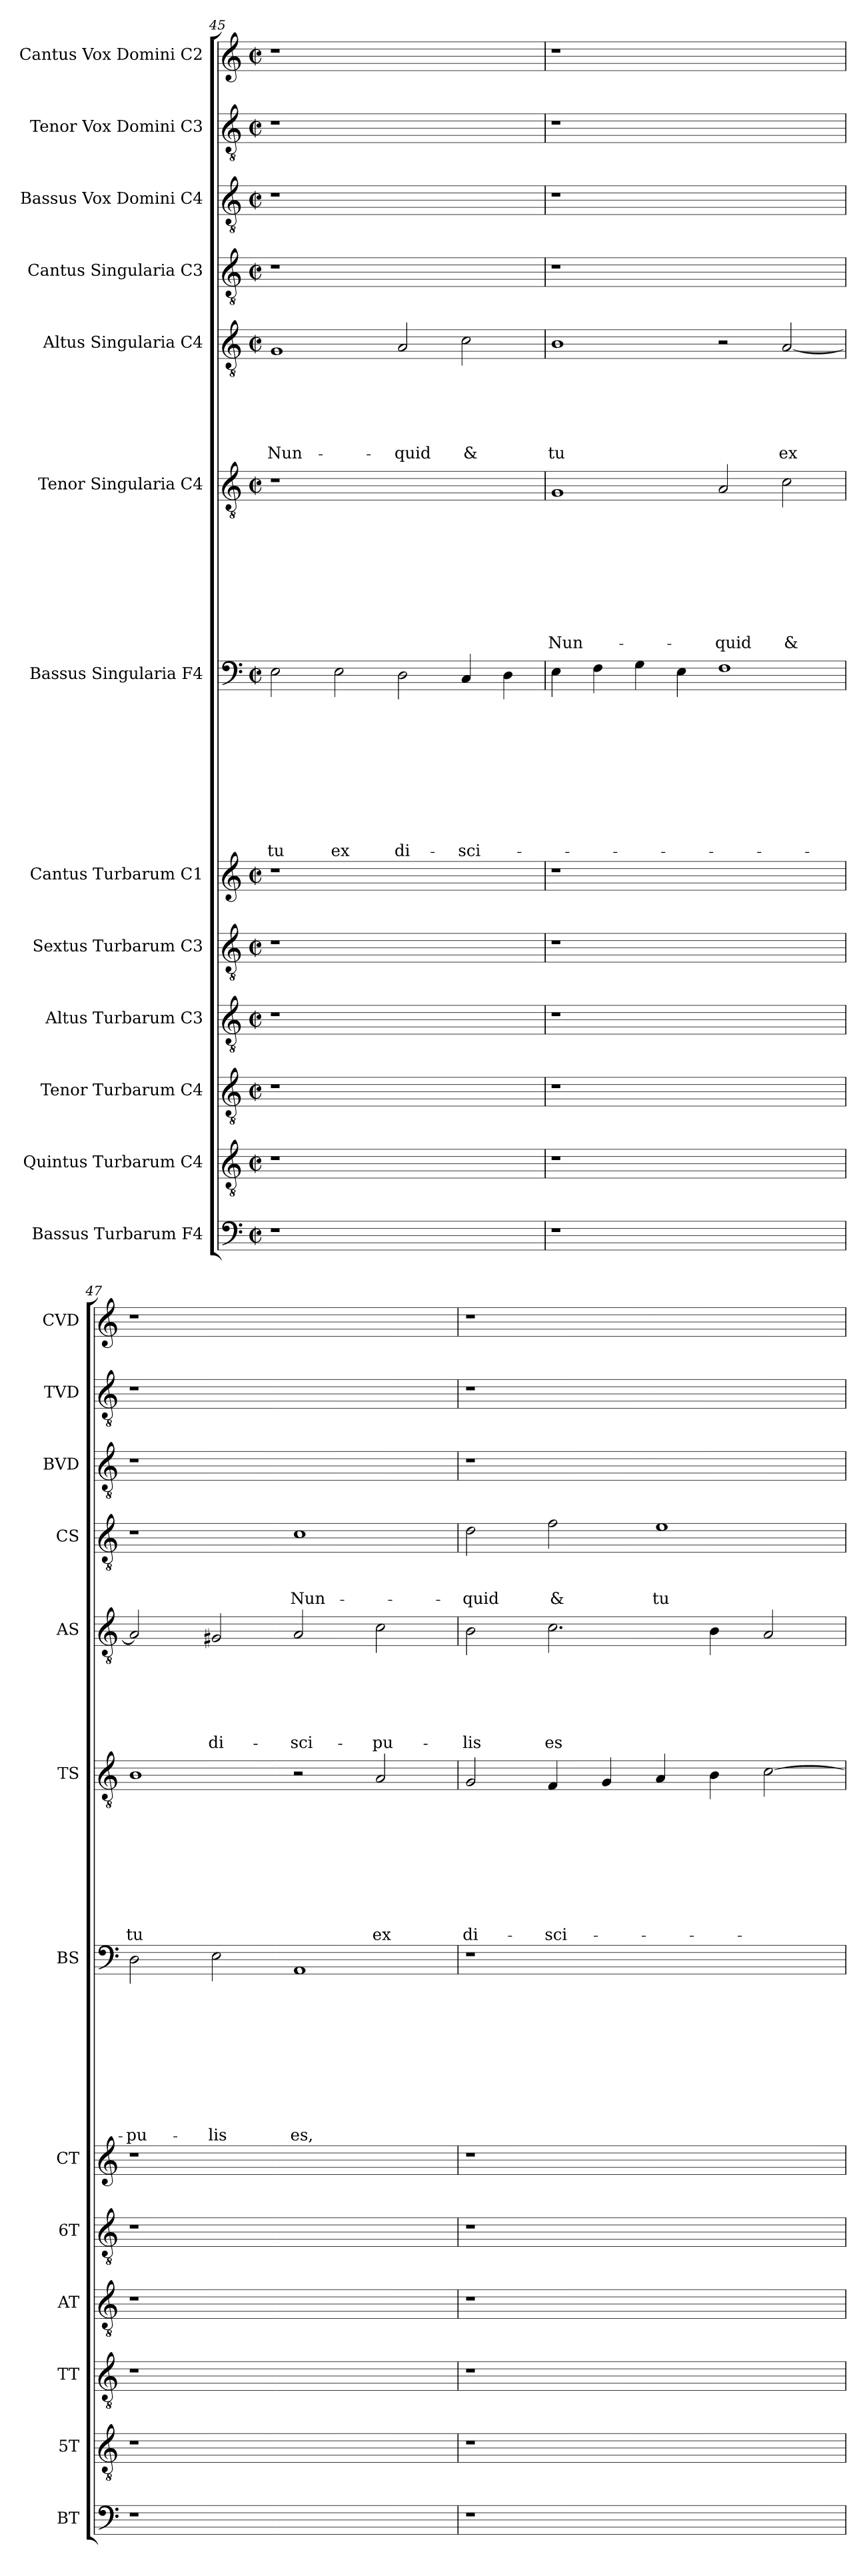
**kern	**kern	**kern	**kern	**kern	**kern	**kern	**text	**text	**text	**text	**text	**text	**text	**text	**text	**text	**kern	**text	**text	**text	**text	**text	**text	**text	**text	**text	**kern	**text	**text	**text	**text	**text	**text	**kern	**text	**text	**text	**kern	**kern	**kern
*part13	*part12	*part11	*part10	*part9	*part8	*part7	*part7	*part7	*part7	*part7	*part7	*part7	*part7	*part7	*part7	*part7	*part6	*part6	*part6	*part6	*part6	*part6	*part6	*part6	*part6	*part6	*part5	*part5	*part5	*part5	*part5	*part5	*part5	*part4	*part4	*part4	*part4	*part3	*part2	*part1
*staff13	*staff12	*staff11	*staff10	*staff9	*staff8	*staff7	*staff7	*staff7	*staff7	*staff7	*staff7	*staff7	*staff7	*staff7	*staff7	*staff7	*staff6	*staff6	*staff6	*staff6	*staff6	*staff6	*staff6	*staff6	*staff6	*staff6	*staff5	*staff5	*staff5	*staff5	*staff5	*staff5	*staff5	*staff4	*staff4	*staff4	*staff4	*staff3	*staff2	*staff1
*I"Bassus Turbarum F4	*I"Quintus  Turbarum C4	*I"Tenor Turbarum C4	*I"Altus Turbarum C3	*I"Sextus Turbarum C3	*I"Cantus  Turbarum C1	*I"Bassus Singularia F4	*	*	*	*	*	*	*	*	*	*	*I"Tenor  Singularia C4	*	*	*	*	*	*	*	*	*	*I"Altus Singularia C4	*	*	*	*	*	*	*I"Cantus  Singularia C3	*	*	*	*I"Bassus Vox Domini C4	*I"Tenor Vox Domini C3	*I"Cantus  Vox Domini C2
*I'BT	*I'5T	*I'TT	*I'AT	*I'6T	*I'CT	*I'BS	*	*	*	*	*	*	*	*	*	*	*I'TS	*	*	*	*	*	*	*	*	*	*I'AS	*	*	*	*	*	*	*I'CS	*	*	*	*I'BVD	*I'TVD	*I'CVD
*clefF4	*clefGv2	*clefGv2	*clefGv2	*clefGv2	*clefG2	*clefF4	*	*	*	*	*	*	*	*	*	*	*clefGv2	*	*	*	*	*	*	*	*	*	*clefGv2	*	*	*	*	*	*	*clefGv2	*	*	*	*clefGv2	*clefGv2	*clefG2
*k[]	*k[]	*k[]	*k[]	*k[]	*k[]	*k[]	*	*	*	*	*	*	*	*	*	*	*k[]	*	*	*	*	*	*	*	*	*	*k[]	*	*	*	*	*	*	*k[]	*	*	*	*k[]	*k[]	*k[]
*C:	*C:	*C:	*C:	*C:	*C:	*C:	*	*	*	*	*	*	*	*	*	*	*C:	*	*	*	*	*	*	*	*	*	*C:	*	*	*	*	*	*	*C:	*	*	*	*C:	*C:	*C:
*M2/2	*M2/2	*M2/2	*M2/2	*M2/2	*M2/2	*M2/2	*	*	*	*	*	*	*	*	*	*	*M2/2	*	*	*	*	*	*	*	*	*	*M2/2	*	*	*	*	*	*	*M2/2	*	*	*	*M2/2	*M2/2	*M2/2
*met(c|)	*met(c|)	*met(c|)	*met(c|)	*met(c|)	*met(c|)	*met(c|)	*	*	*	*	*	*	*	*	*	*	*met(c|)	*	*	*	*	*	*	*	*	*	*met(c|)	*	*	*	*	*	*	*met(c|)	*	*	*	*met(c|)	*met(c|)	*met(c|)
=45	=45	=45	=45	=45	=45	=45	=45	=45	=45	=45	=45	=45	=45	=45	=45	=45	=45	=45	=45	=45	=45	=45	=45	=45	=45	=45	=45	=45	=45	=45	=45	=45	=45	=45	=45	=45	=45	=45	=45	=45
1r	1r	1r	1r	1r	1r	2E\	.	.	.	.	.	.	.	.	.	tu	1r	.	.	.	.	.	.	.	.	.	1G	.	.	.	.	.	Nun-	1r	.	.	.	1r	1r	1r
.	.	.	.	.	.	2E\	.	.	.	.	.	.	.	.	.	ex	.	.	.	.	.	.	.	.	.	.	.	.	.	.	.	.	.	.	.	.	.	.	.	.
1ryy	1ryy	1ryy	1ryy	1ryy	1ryy	2D\	.	.	.	.	.	.	.	.	.	di-	1ryy	.	.	.	.	.	.	.	.	.	2A/	.	.	.	.	.	-quid	1ryy	.	.	.	1ryy	1ryy	1ryy
.	.	.	.	.	.	4C/	.	.	.	.	.	.	.	.	.	-sci-	.	.	.	.	.	.	.	.	.	.	2c\	.	.	.	.	.	&	.	.	.	.	.	.	.
.	.	.	.	.	.	4D\	.	.	.	.	.	.	.	.	.	.	.	.	.	.	.	.	.	.	.	.	.	.	.	.	.	.	.	.	.	.	.	.	.	.
=46	=46	=46	=46	=46	=46	=46	=46	=46	=46	=46	=46	=46	=46	=46	=46	=46	=46	=46	=46	=46	=46	=46	=46	=46	=46	=46	=46	=46	=46	=46	=46	=46	=46	=46	=46	=46	=46	=46	=46	=46
1r	1r	1r	1r	1r	1r	4E\	.	.	.	.	.	.	.	.	.	.	1G	.	.	.	.	.	.	.	.	Nun-	1B	.	.	.	.	.	tu	1r	.	.	.	1r	1r	1r
.	.	.	.	.	.	4F\	.	.	.	.	.	.	.	.	.	.	.	.	.	.	.	.	.	.	.	.	.	.	.	.	.	.	.	.	.	.	.	.	.	.
.	.	.	.	.	.	4G\	.	.	.	.	.	.	.	.	.	.	.	.	.	.	.	.	.	.	.	.	.	.	.	.	.	.	.	.	.	.	.	.	.	.
.	.	.	.	.	.	4E\	.	.	.	.	.	.	.	.	.	.	.	.	.	.	.	.	.	.	.	.	.	.	.	.	.	.	.	.	.	.	.	.	.	.
1ryy	1ryy	1ryy	1ryy	1ryy	1ryy	1F	.	.	.	.	.	.	.	.	.	.	2A/	.	.	.	.	.	.	.	.	-quid	2r	.	.	.	.	.	.	1ryy	.	.	.	1ryy	1ryy	1ryy
.	.	.	.	.	.	.	.	.	.	.	.	.	.	.	.	.	2c\	.	.	.	.	.	.	.	.	&	[2A/	.	.	.	.	.	ex	.	.	.	.	.	.	.
=47	=47	=47	=47	=47	=47	=47	=47	=47	=47	=47	=47	=47	=47	=47	=47	=47	=47	=47	=47	=47	=47	=47	=47	=47	=47	=47	=47	=47	=47	=47	=47	=47	=47	=47	=47	=47	=47	=47	=47	=47
1r	1r	1r	1r	1r	1r	2D\	.	.	.	.	.	.	.	.	.	-pu-	1B	.	.	.	.	.	.	.	.	tu	2A/]	.	.	.	.	.	.	1r	.	.	.	1r	1r	1r
.	.	.	.	.	.	2E\	.	.	.	.	.	.	.	.	.	-lis	.	.	.	.	.	.	.	.	.	.	2G#X/	.	.	.	.	.	di-	.	.	.	.	.	.	.
1ryy	1ryy	1ryy	1ryy	1ryy	1ryy	1AA	.	.	.	.	.	.	.	.	.	es,	2r	.	.	.	.	.	.	.	.	.	2A/	.	.	.	.	.	-sci-	1c	.	.	Nun-	1ryy	1ryy	1ryy
.	.	.	.	.	.	.	.	.	.	.	.	.	.	.	.	.	2A/	.	.	.	.	.	.	.	.	ex	2c\	.	.	.	.	.	-pu-	.	.	.	.	.	.	.
=48	=48	=48	=48	=48	=48	=48	=48	=48	=48	=48	=48	=48	=48	=48	=48	=48	=48	=48	=48	=48	=48	=48	=48	=48	=48	=48	=48	=48	=48	=48	=48	=48	=48	=48	=48	=48	=48	=48	=48	=48
1r	1r	1r	1r	1r	1r	1r	.	.	.	.	.	.	.	.	.	.	2G/	.	.	.	.	.	.	.	.	di-	2B\	.	.	.	.	.	-lis	2d\	.	.	-quid	1r	1r	1r
.	.	.	.	.	.	.	.	.	.	.	.	.	.	.	.	.	4F/	.	.	.	.	.	.	.	.	-sci-	2.c\	.	.	.	.	.	es	2f\	.	.	&	.	.	.
.	.	.	.	.	.	.	.	.	.	.	.	.	.	.	.	.	4G/	.	.	.	.	.	.	.	.	.	.	.	.	.	.	.	.	.	.	.	.	.	.	.
1ryy	1ryy	1ryy	1ryy	1ryy	1ryy	1ryy	.	.	.	.	.	.	.	.	.	.	4A/	.	.	.	.	.	.	.	.	.	.	.	.	.	.	.	.	1e	.	.	tu	1ryy	1ryy	1ryy
.	.	.	.	.	.	.	.	.	.	.	.	.	.	.	.	.	4B\	.	.	.	.	.	.	.	.	.	4B\	.	.	.	.	.	.	.	.	.	.	.	.	.
.	.	.	.	.	.	.	.	.	.	.	.	.	.	.	.	.	[2c\	.	.	.	.	.	.	.	.	.	2A/	.	.	.	.	.	.	.	.	.	.	.	.	.
=	=	=	=	=	=	=	=	=	=	=	=	=	=	=	=	=	=	=	=	=	=	=	=	=	=	=	=	=	=	=	=	=	=	=	=	=	=	=	=	=
*-	*-	*-	*-	*-	*-	*-	*-	*-	*-	*-	*-	*-	*-	*-	*-	*-	*-	*-	*-	*-	*-	*-	*-	*-	*-	*-	*-	*-	*-	*-	*-	*-	*-	*-	*-	*-	*-	*-	*-	*-
